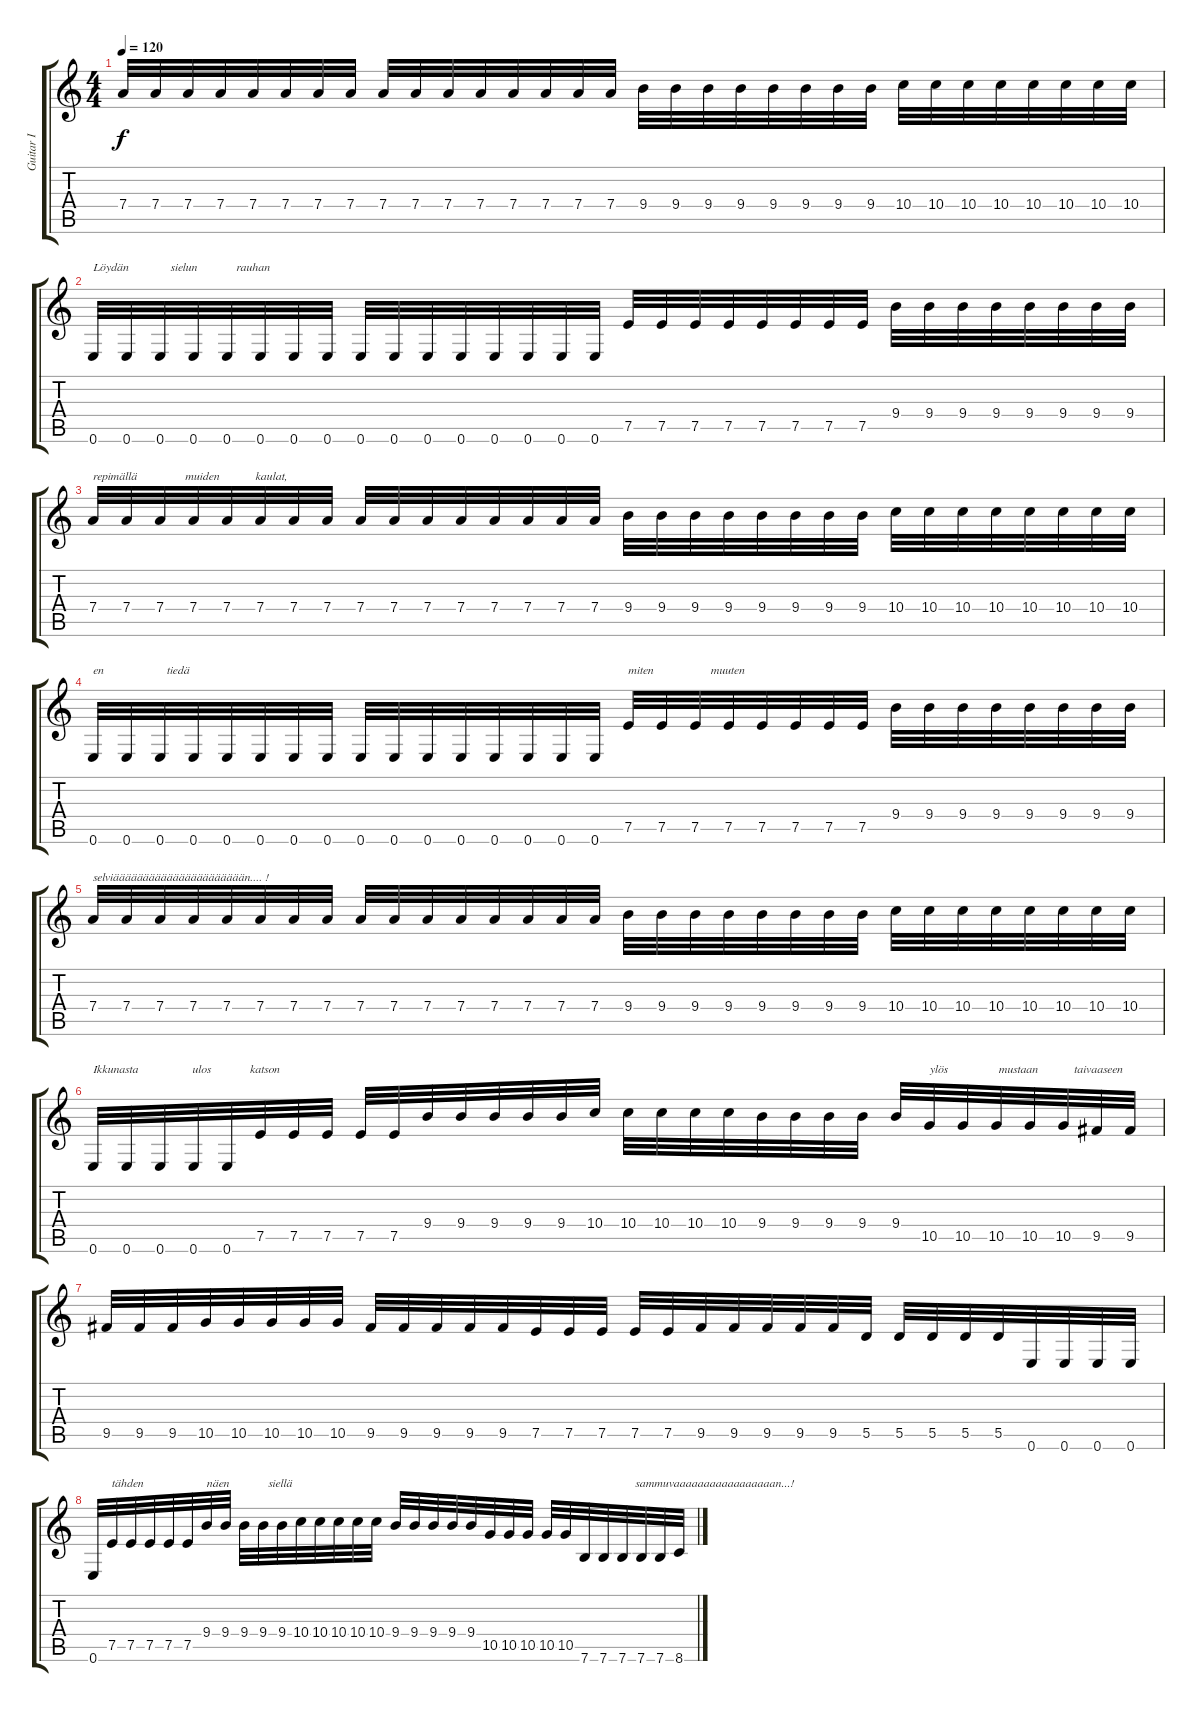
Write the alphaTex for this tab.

\track ("Guitar I" "Guitar I") {instrument distortionguitar}
\staff {score tabs}
\tuning (E4 B3 G3 D3 A2 E2) {hide}
\ts (4 4)
\tempo 120
\clef g2
\ks c
7.4.32{dy f} 7.4.32 7.4.32 7.4.32 7.4.32 7.4.32 7.4.32 7.4.32 7.4.32 7.4.32 7.4.32 7.4.32 7.4.32 7.4.32 7.4.32 7.4.32 9.4.32 9.4.32 9.4.32 9.4.32 9.4.32 9.4.32 9.4.32 9.4.32 10.4.32 10.4.32 10.4.32 10.4.32 10.4.32 10.4.32 10.4.32 10.4.32 |
0.6.32{txt "Löydän              sielun             rauhan "} 0.6.32 0.6.32 0.6.32 0.6.32 0.6.32 0.6.32 0.6.32 0.6.32 0.6.32 0.6.32 0.6.32 0.6.32 0.6.32 0.6.32 0.6.32 7.5.32 7.5.32 7.5.32 7.5.32 7.5.32 7.5.32 7.5.32 7.5.32 9.4.32 9.4.32 9.4.32 9.4.32 9.4.32 9.4.32 9.4.32 9.4.32 |
7.4.32{txt "repimällä                muiden            kaulat,"} 7.4.32 7.4.32 7.4.32 7.4.32 7.4.32 7.4.32 7.4.32 7.4.32 7.4.32 7.4.32 7.4.32 7.4.32 7.4.32 7.4.32 7.4.32 9.4.32 9.4.32 9.4.32 9.4.32 9.4.32 9.4.32 9.4.32 9.4.32 10.4.32 10.4.32 10.4.32 10.4.32 10.4.32 10.4.32 10.4.32 10.4.32 |
0.6.32{txt "en                     tiedä"} 0.6.32 0.6.32 0.6.32 0.6.32 0.6.32 0.6.32 0.6.32 0.6.32 0.6.32 0.6.32 0.6.32 0.6.32 0.6.32 0.6.32 0.6.32 7.5.32{txt "miten                   muuten"} 7.5.32 7.5.32 7.5.32 7.5.32 7.5.32 7.5.32 7.5.32 9.4.32 9.4.32 9.4.32 9.4.32 9.4.32 9.4.32 9.4.32 9.4.32 |
7.4.32{txt "selviääääääääääääääääääääään.... !"} 7.4.32 7.4.32 7.4.32 7.4.32 7.4.32 7.4.32 7.4.32 7.4.32 7.4.32 7.4.32 7.4.32 7.4.32 7.4.32 7.4.32 7.4.32 9.4.32 9.4.32 9.4.32 9.4.32 9.4.32 9.4.32 9.4.32 9.4.32 10.4.32 10.4.32 10.4.32 10.4.32 10.4.32 10.4.32 10.4.32 10.4.32 |
0.6.32{txt "Ikkunasta                  ulos             katson"} 0.6.32 0.6.32 0.6.32 0.6.32 7.5.32 7.5.32 7.5.32 7.5.32 7.5.32 9.4.32 9.4.32 9.4.32 9.4.32 9.4.32 10.4.32 10.4.32 10.4.32 10.4.32 10.4.32 9.4.32 9.4.32 9.4.32 9.4.32 9.4.32 10.5.32{txt "ylös                 mustaan            taivaaseen"} 10.5.32 10.5.32 10.5.32 10.5.32 9.5.32 9.5.32 |
9.5.32 9.5.32 9.5.32 10.5.32 10.5.32 10.5.32 10.5.32 10.5.32 9.5.32 9.5.32 9.5.32 9.5.32 9.5.32 7.5.32 7.5.32 7.5.32 7.5.32 7.5.32 9.5.32 9.5.32 9.5.32 9.5.32 9.5.32 5.5.32 5.5.32 5.5.32 5.5.32 5.5.32 0.6.32 0.6.32 0.6.32 0.6.32 |
0.6.32 7.5.32{txt "tähden                     näen             siellä"} 7.5.32 7.5.32 7.5.32 7.5.32 9.4.32 9.4.32 9.4.32 9.4.32 9.4.32 10.4.32 10.4.32 10.4.32 10.4.32 10.4.32 9.4.32 9.4.32 9.4.32 9.4.32 9.4.32 10.5.32 10.5.32 10.5.32 10.5.32 10.5.32 7.6.32{txt "                 sammuvaaaaaaaaaaaaaaaaan...!"} 7.6.32 7.6.32 7.6.32 7.6.32 8.6.32
